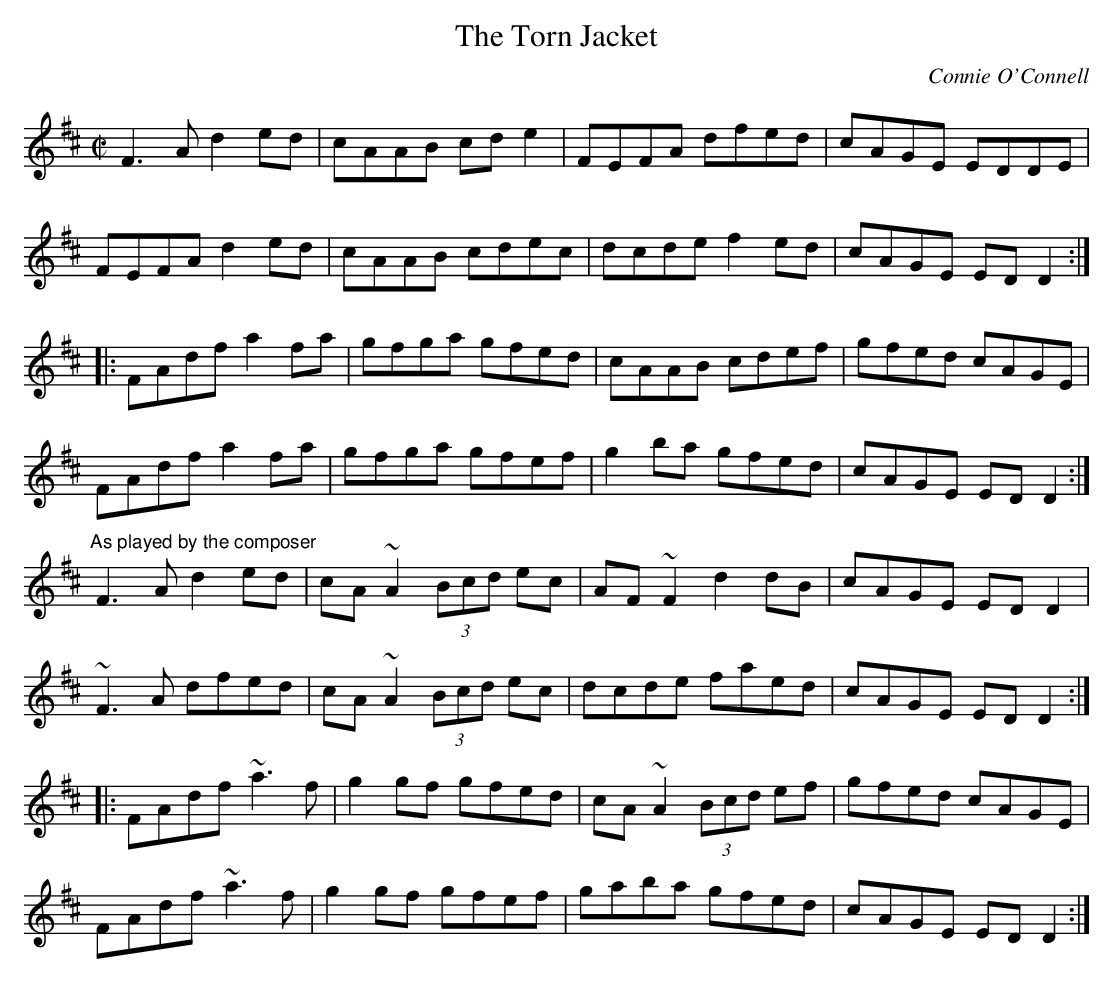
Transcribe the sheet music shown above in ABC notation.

X:1
T:Torn Jacket, The
M:C|
L:1/8
C:Connie O'Connell
K:D
F3A d2ed|cAAB cde2|FEFA dfed|cAGE EDDE|!
FEFA d2ed|cAAB cdec|dcde f2ed|cAGE EDD2:|!
|:FAdf a2fa|gfga gfed|cAAB cdef|gfed cAGE|!
FAdf a2fa|gfga gfef|g2ba gfed|cAGE EDD2:|]!
"As played by the composer"
F3A d2ed|cA~A2 (3Bcd ec|AF~F2 d2dB|cAGE EDD2|!
~F3A dfed|cA~A2 (3Bcd ec|dcde faed|cAGE EDD2:|!
|:FAdf ~a3f|g2gf gfed|cA~A2 (3Bcd ef|gfed cAGE|!
FAdf ~a3f|g2gf gfef|gaba gfed|cAGE EDD2:|]!
